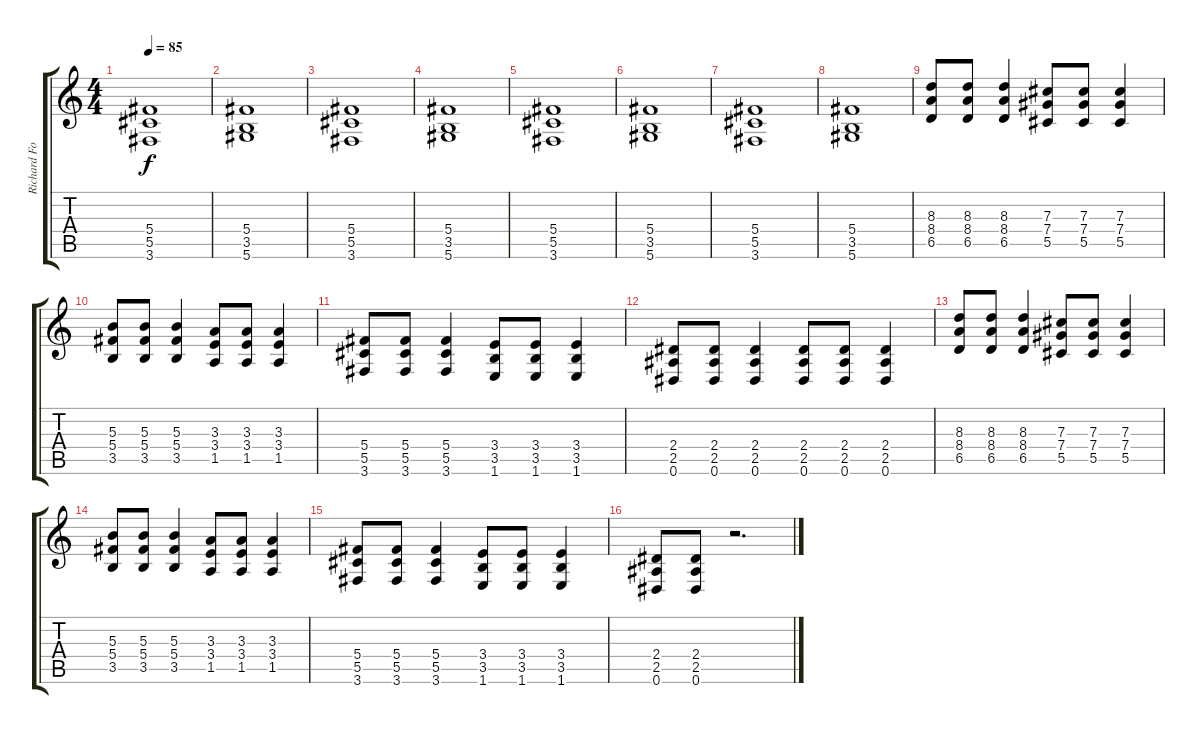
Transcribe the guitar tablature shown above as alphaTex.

\track ("Richard Fortus" "Richard Fo") {instrument distortionguitar}
\staff {score tabs}
\tuning (Eb4 Bb3 Gb3 Db3 Ab2 Eb2) {hide}
\ts (4 4)
\tempo 85
\clef g2
\ks c
(5.4 5.5 3.6).1{dy f} |
(5.4 3.5 5.6).1 |
(5.4 5.5 3.6).1 |
(5.4 3.5 5.6).1 |
(5.4 5.5 3.6).1 |
(5.4 3.5 5.6).1 |
(5.4 5.5 3.6).1 |
(5.4 3.5 5.6).1 |
(8.3 8.4 6.5).8 (8.3 8.4 6.5).8 (8.3 8.4 6.5).4 (7.3 7.4 5.5).8 (7.3 7.4 5.5).8 (7.3 7.4 5.5).4 |
(5.3 5.4 3.5).8 (5.3 5.4 3.5).8 (5.3 5.4 3.5).4 (3.3 3.4 1.5).8 (3.3 3.4 1.5).8 (3.3 3.4 1.5).4 |
(5.4 5.5 3.6).8 (5.4 5.5 3.6).8 (5.4 5.5 3.6).4 (3.4 3.5 1.6).8 (3.4 3.5 1.6).8 (3.4 3.5 1.6).4 |
(2.4 2.5 0.6).8 (2.4 2.5 0.6).8 (2.4 2.5 0.6).4 (2.4 2.5 0.6).8 (2.4 2.5 0.6).8 (2.4 2.5 0.6).4 |
(8.3 8.4 6.5).8 (8.3 8.4 6.5).8 (8.3 8.4 6.5).4 (7.3 7.4 5.5).8 (7.3 7.4 5.5).8 (7.3 7.4 5.5).4 |
(5.3 5.4 3.5).8 (5.3 5.4 3.5).8 (5.3 5.4 3.5).4 (3.3 3.4 1.5).8 (3.3 3.4 1.5).8 (3.3 3.4 1.5).4 |
(5.4 5.5 3.6).8 (5.4 5.5 3.6).8 (5.4 5.5 3.6).4 (3.4 3.5 1.6).8 (3.4 3.5 1.6).8 (3.4 3.5 1.6).4 |
(2.4 2.5 0.6).8 (2.4 2.5 0.6).8 r.2{d}
